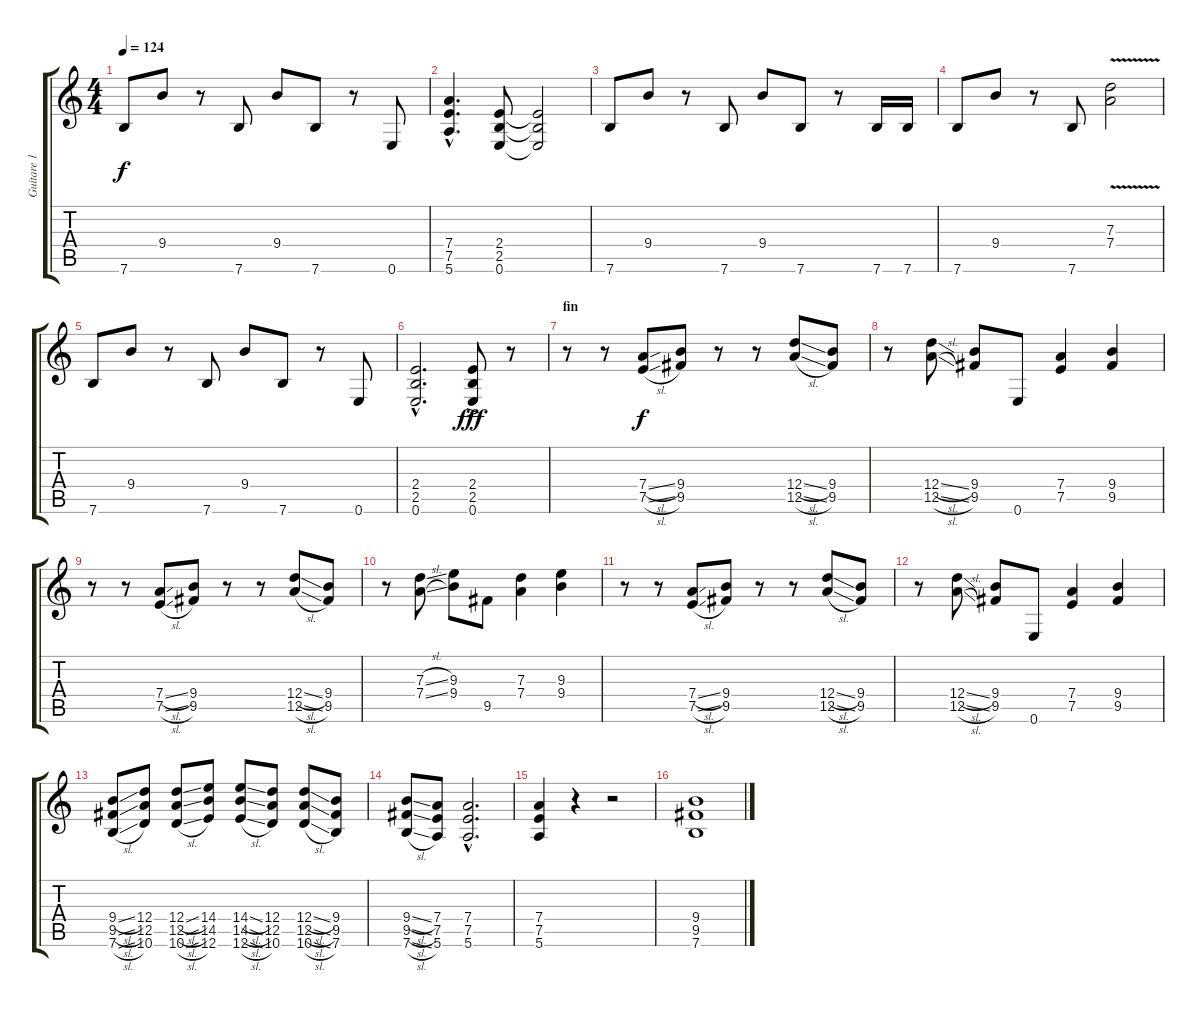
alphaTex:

\track ("Guitare 1" "Guitare 1") {instrument distortionguitar}
\staff {score tabs}
\tuning (E4 B3 G3 D3 A2 E2) {hide}
\ts (4 4)
\tempo 124
\clef g2
\ks c
7.6.8{dy f} 9.4.8 r.8 7.6.8 9.4.8 7.6.8 r.8 0.6.8 |
(7.4{hac} 7.5{hac} 5.6{hac}).4{d} (2.4 2.5 0.6).8 (2.4{t} 2.5{t} 0.6{t}).2 |
7.6.8 9.4.8 r.8 7.6.8 9.4.8 7.6.8 r.8 7.6.16 7.6.16 |
7.6.8 9.4.8 r.8 7.6.8 (7.3{v} 7.4).2 |
7.6.8 9.4.8 r.8 7.6.8 9.4.8 7.6.8 r.8 0.6.8 |
(2.4{hac} 2.5{hac} 0.6{hac}).2{d} (2.4{ac} 2.5 0.6).8{dy fff} r.8 |
\section ("" "fin")
r.8 r.8 (7.4{sl} 7.5{sl}).8{dy f} (9.4 9.5).8 r.8 r.8 (12.4{sl} 12.5{sl}).8 (9.4 9.5).8 |
r.8 (12.4{sl} 12.5{sl}).8 (9.4 9.5).8 0.6.8 (7.4 7.5).4 (9.4 9.5).4 |
r.8 r.8 (7.4{sl} 7.5{sl}).8 (9.4 9.5).8 r.8 r.8 (12.4{sl} 12.5{sl}).8 (9.4 9.5).8 |
r.8 (7.3{sl} 7.4{sl}).8 (9.3 9.4).8 9.5.8 (7.3 7.4).4 (9.3 9.4).4 |
r.8 r.8 (7.4{sl} 7.5{sl}).8 (9.4 9.5).8 r.8 r.8 (12.4{sl} 12.5{sl}).8 (9.4 9.5).8 |
r.8 (12.4{sl} 12.5{sl}).8 (9.4 9.5).8 0.6.8 (7.4 7.5).4 (9.4 9.5).4 |
(9.4{sl} 9.5{sl} 7.6{sl}).8 (12.4 12.5 10.6).8 (12.4{sl} 12.5{sl} 10.6{sl}).8 (14.4 14.5 12.6).8 (14.4{sl} 14.5{sl} 12.6{sl}).8 (12.4 12.5 10.6).8 (12.4{sl} 12.5{sl} 10.6{sl}).8 (9.4 9.5 7.6).8 |
(9.4{sl} 9.5{sl} 7.6{sl}).8 (7.4 7.5 5.6).8 (7.4{hac} 7.5{hac} 5.6{hac}).2{d} |
(7.4 7.5 5.6).4 r.4 r.2 |
(9.4 9.5 7.6).1
